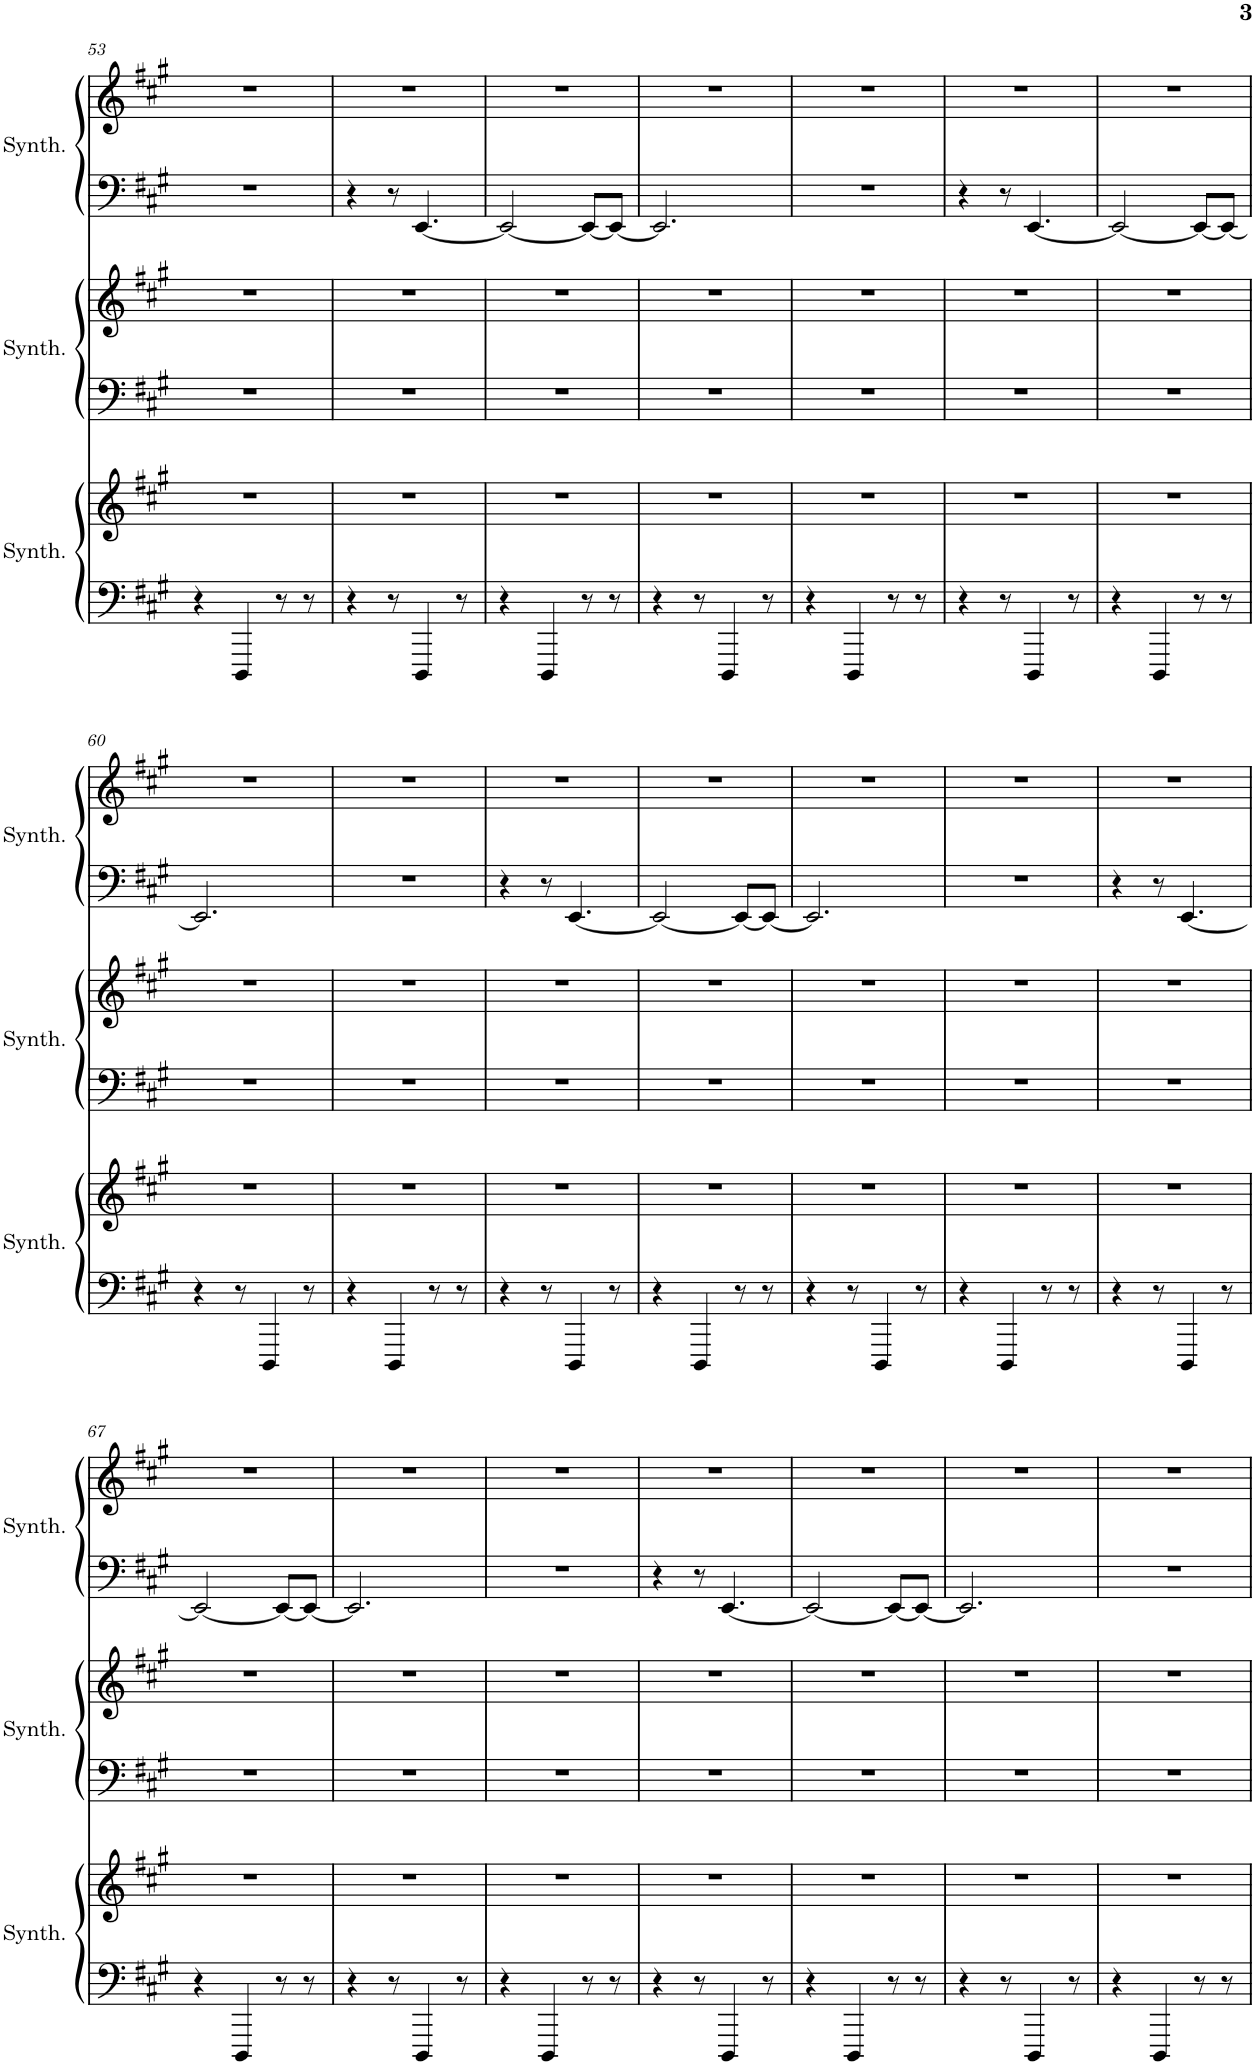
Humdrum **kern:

**kern	**kern	**kern	**kern	**kern	**kern
*part3	*part3	*part2	*part2	*part1	*part1
*staff6	*staff5	*staff4	*staff3	*staff2	*staff1
*I"Crystal Synthesizer	*	*I"Saw Synthesizer	*	*I"Atmosphere Synthesizer	*
*I'Synth.	*	*I'Synth.	*	*I'Synth.	*
!!LO:PB:g=z
*clefF4	*clefG2	*clefF4	*clefG2	*clefF4	*clefG2
*k[f#c#g#]	*k[f#c#g#]	*k[f#c#g#]	*k[f#c#g#]	*k[f#c#g#]	*k[f#c#g#]
*M6/8	*M6/8	*M6/8	*M6/8	*M6/8	*M6/8
=53	=53	=53	=53	=53	=53
4r	2.r	2.r	2.r	2.r	2.r
4DDD/	.	.	.	.	.
8r	.	.	.	.	.
8r	.	.	.	.	.
=54	=54	=54	=54	=54	=54
4r	2.r	2.r	2.r	4r	2.r
8r	.	.	.	8r	.
4DDD/	.	.	.	[4.EE/	.
8r	.	.	.	.	.
=55	=55	=55	=55	=55	=55
4r	2.r	2.r	2.r	2EE/_	2.r
4DDD/	.	.	.	.	.
8r	.	.	.	8EE/L_	.
8r	.	.	.	8EE/J_	.
=56	=56	=56	=56	=56	=56
4r	2.r	2.r	2.r	2.EE/]	2.r
8r	.	.	.	.	.
4DDD/	.	.	.	.	.
8r	.	.	.	.	.
=57	=57	=57	=57	=57	=57
4r	2.r	2.r	2.r	2.r	2.r
4DDD/	.	.	.	.	.
8r	.	.	.	.	.
8r	.	.	.	.	.
=58	=58	=58	=58	=58	=58
4r	2.r	2.r	2.r	4r	2.r
8r	.	.	.	8r	.
4DDD/	.	.	.	[4.EE/	.
8r	.	.	.	.	.
=59	=59	=59	=59	=59	=59
4r	2.r	2.r	2.r	2EE/_	2.r
4DDD/	.	.	.	.	.
8r	.	.	.	8EE/L_	.
8r	.	.	.	8EE/J_	.
!!LO:LB:g=z
=60	=60	=60	=60	=60	=60
4r	2.r	2.r	2.r	2.EE/]	2.r
8r	.	.	.	.	.
4DDD/	.	.	.	.	.
8r	.	.	.	.	.
=61	=61	=61	=61	=61	=61
4r	2.r	2.r	2.r	2.r	2.r
4DDD/	.	.	.	.	.
8r	.	.	.	.	.
8r	.	.	.	.	.
=62	=62	=62	=62	=62	=62
4r	2.r	2.r	2.r	4r	2.r
8r	.	.	.	8r	.
4DDD/	.	.	.	[4.EE/	.
8r	.	.	.	.	.
=63	=63	=63	=63	=63	=63
4r	2.r	2.r	2.r	2EE/_	2.r
4DDD/	.	.	.	.	.
8r	.	.	.	8EE/L_	.
8r	.	.	.	8EE/J_	.
=64	=64	=64	=64	=64	=64
4r	2.r	2.r	2.r	2.EE/]	2.r
8r	.	.	.	.	.
4DDD/	.	.	.	.	.
8r	.	.	.	.	.
=65	=65	=65	=65	=65	=65
4r	2.r	2.r	2.r	2.r	2.r
4DDD/	.	.	.	.	.
8r	.	.	.	.	.
8r	.	.	.	.	.
=66	=66	=66	=66	=66	=66
4r	2.r	2.r	2.r	4r	2.r
8r	.	.	.	8r	.
4DDD/	.	.	.	[4.EE/	.
8r	.	.	.	.	.
!!LO:LB:g=z
=67	=67	=67	=67	=67	=67
4r	2.r	2.r	2.r	2EE/_	2.r
4DDD/	.	.	.	.	.
8r	.	.	.	8EE/L_	.
8r	.	.	.	8EE/J_	.
=68	=68	=68	=68	=68	=68
4r	2.r	2.r	2.r	2.EE/]	2.r
8r	.	.	.	.	.
4DDD/	.	.	.	.	.
8r	.	.	.	.	.
=69	=69	=69	=69	=69	=69
4r	2.r	2.r	2.r	2.r	2.r
4DDD/	.	.	.	.	.
8r	.	.	.	.	.
8r	.	.	.	.	.
=70	=70	=70	=70	=70	=70
4r	2.r	2.r	2.r	4r	2.r
8r	.	.	.	8r	.
4DDD/	.	.	.	[4.EE/	.
8r	.	.	.	.	.
=71	=71	=71	=71	=71	=71
4r	2.r	2.r	2.r	2EE/_	2.r
4DDD/	.	.	.	.	.
8r	.	.	.	8EE/L_	.
8r	.	.	.	8EE/J_	.
=72	=72	=72	=72	=72	=72
4r	2.r	2.r	2.r	2.EE/]	2.r
8r	.	.	.	.	.
4DDD/	.	.	.	.	.
8r	.	.	.	.	.
=73	=73	=73	=73	=73	=73
4r	2.r	2.r	2.r	2.r	2.r
4DDD/	.	.	.	.	.
8r	.	.	.	.	.
8r	.	.	.	.	.
=	=	=	=	=	=
*-	*-	*-	*-	*-	*-
